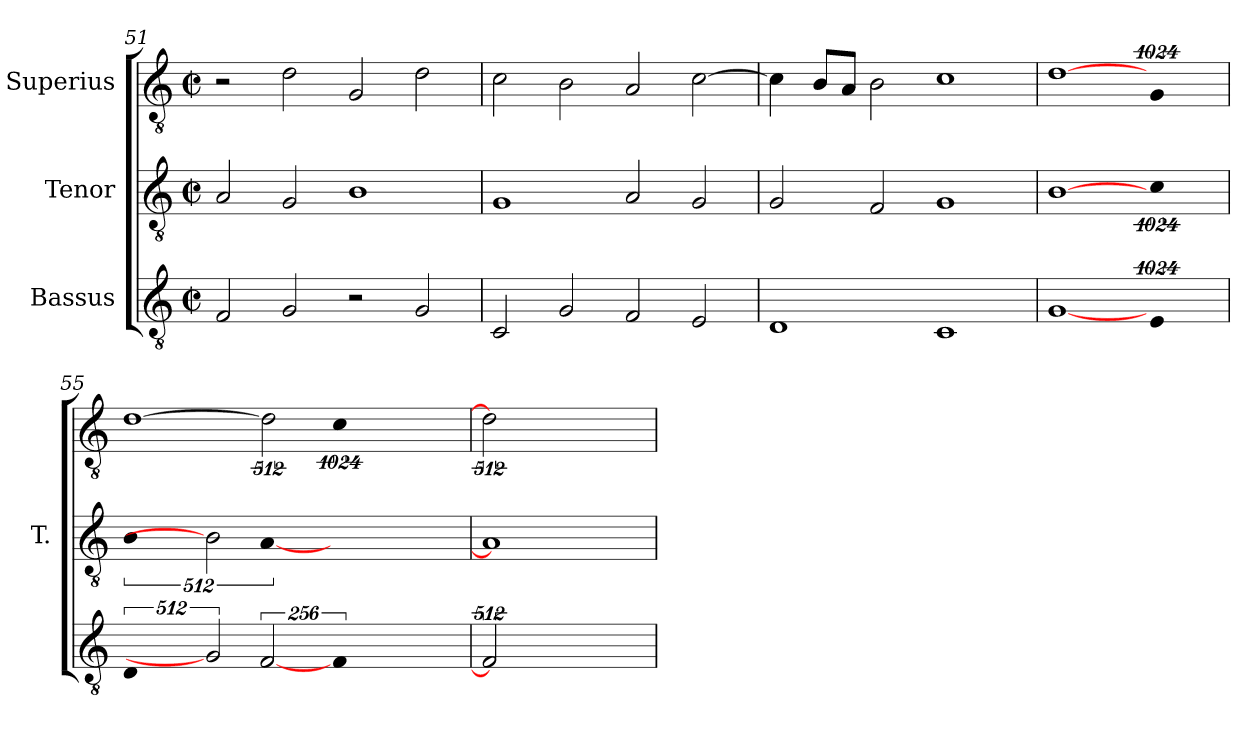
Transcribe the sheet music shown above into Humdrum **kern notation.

**kern	**kern	**kern
*part3	*part2	*part1
*staff3	*staff2	*staff1
*I"Bassus	*I"Tenor	*I"Superius
*	*I'T.	*
!!LO:LB:g=z
*clefGv2	*clefGv2	*clefGv2
*ITrd7c12	*ITrd7c12	*ITrd7c12
*k[]	*k[]	*k[]
*C:	*C:	*C:
*M2/2	*M2/2	*M2/2
*met(c|)	*met(c|)	*met(c|)
=51	=51	=51
2FFi/	2AAi/	2r
2GGi/	2GGi/	2Di\
2r	1BBi	2GGi/
2GGi/	.	2Di\
=52	=52	=52
2CCi/	1GGi	2Ci\
2GGi/	.	2BBi\
2FFi/	2AAi/	2AAi/
2EEi/	2GGi/	[>2Ci\
=53	=53	=53
1DDi	2GGi/	4Ci\]
.	.	8BBi/L
.	.	8AAi/J
.	2FFi/	2BBi\
1CCi	1GGi	1Ci
=54	=54	=54
[1GGi	[1BBi	[1Di
1024ryy	1024ryy	1024ryy
!LO:N:vis=1	!LO:N:vis=1	!LO:N:vis=1
1024%683EEi	1024%683Ci	1024%683GGi
=55	=55	=55
!LO:N:vis=1	!LO:N:vis=1	!
512%341DDi	512%341BBi	[1Di
1024%341GGi]	1024%341BBi]	.
[512%171FFi	[512%171AAi	.
.	.	1024%341Di]
!LO:N:vis=1	!	!LO:N:vis=1
1024%683FFi	2ryy	1024%683Ci
.	8ryy	.
.	32ryy	.
.	128ryy	.
.	512.ryy	.
=56	=56	=56
1024%341FFi]	1AAi]	1024%341Di]
2ryy	.	2ryy
8ryy	.	8ryy
32ryy	.	32ryy
128ryy	.	128ryy
512.ryy	.	512.ryy
=	=	=
*-	*-	*-
